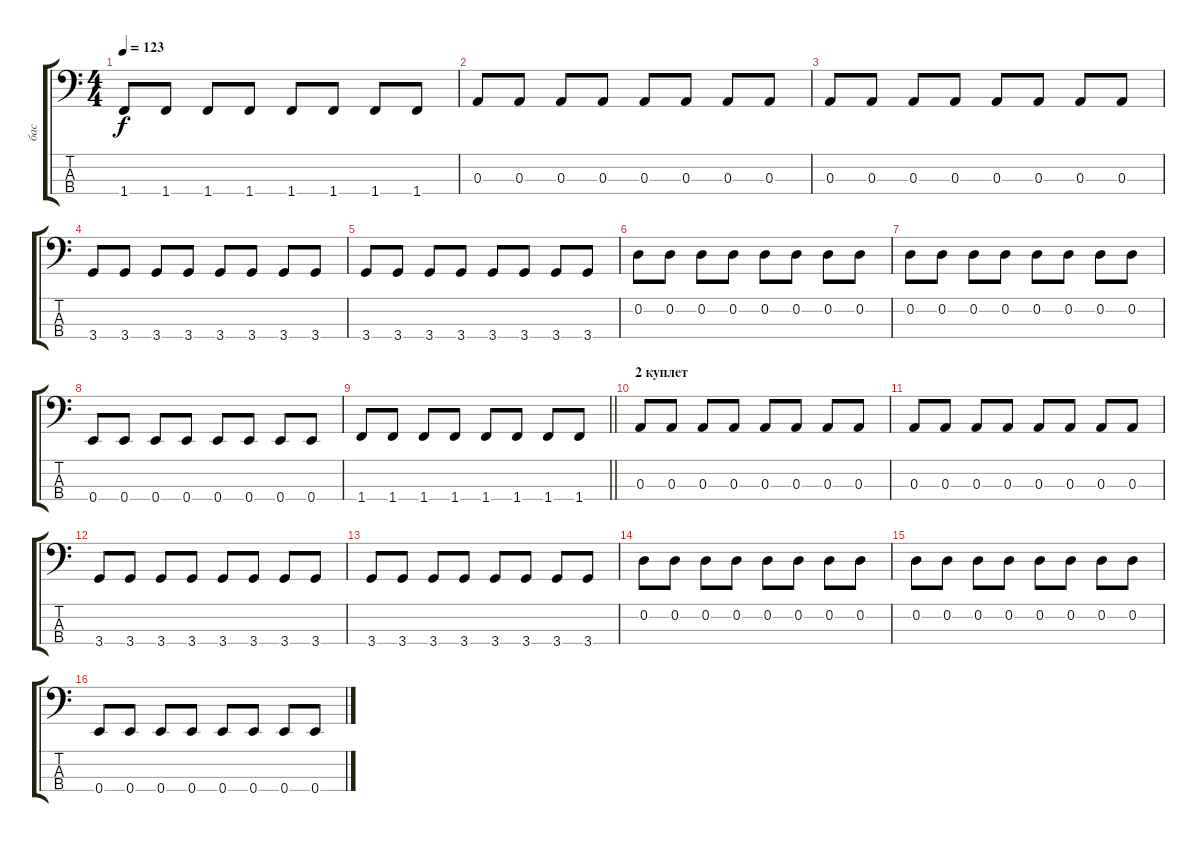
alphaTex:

\track ("бас" "бас") {instrument electricbassfinger}
\staff {score tabs}
\tuning (G2 D2 A1 E1) {hide}
\ts (4 4)
\tempo 123
\clef f4
\ks c
1.4.8{dy f} 1.4.8 1.4.8 1.4.8 1.4.8 1.4.8 1.4.8 1.4.8 |
0.3.8 0.3.8 0.3.8 0.3.8 0.3.8 0.3.8 0.3.8 0.3.8 |
0.3.8 0.3.8 0.3.8 0.3.8 0.3.8 0.3.8 0.3.8 0.3.8 |
3.4.8 3.4.8 3.4.8 3.4.8 3.4.8 3.4.8 3.4.8 3.4.8 |
3.4.8 3.4.8 3.4.8 3.4.8 3.4.8 3.4.8 3.4.8 3.4.8 |
0.2.8 0.2.8 0.2.8 0.2.8 0.2.8 0.2.8 0.2.8 0.2.8 |
0.2.8 0.2.8 0.2.8 0.2.8 0.2.8 0.2.8 0.2.8 0.2.8 |
0.4.8 0.4.8 0.4.8 0.4.8 0.4.8 0.4.8 0.4.8 0.4.8 |
\barLineRight lightlight
1.4.8 1.4.8 1.4.8 1.4.8 1.4.8 1.4.8 1.4.8 1.4.8 |
\section ("" "2 куплет")
0.3.8 0.3.8 0.3.8 0.3.8 0.3.8 0.3.8 0.3.8 0.3.8 |
0.3.8 0.3.8 0.3.8 0.3.8 0.3.8 0.3.8 0.3.8 0.3.8 |
3.4.8 3.4.8 3.4.8 3.4.8 3.4.8 3.4.8 3.4.8 3.4.8 |
3.4.8 3.4.8 3.4.8 3.4.8 3.4.8 3.4.8 3.4.8 3.4.8 |
0.2.8 0.2.8 0.2.8 0.2.8 0.2.8 0.2.8 0.2.8 0.2.8 |
0.2.8 0.2.8 0.2.8 0.2.8 0.2.8 0.2.8 0.2.8 0.2.8 |
0.4.8 0.4.8 0.4.8 0.4.8 0.4.8 0.4.8 0.4.8 0.4.8
